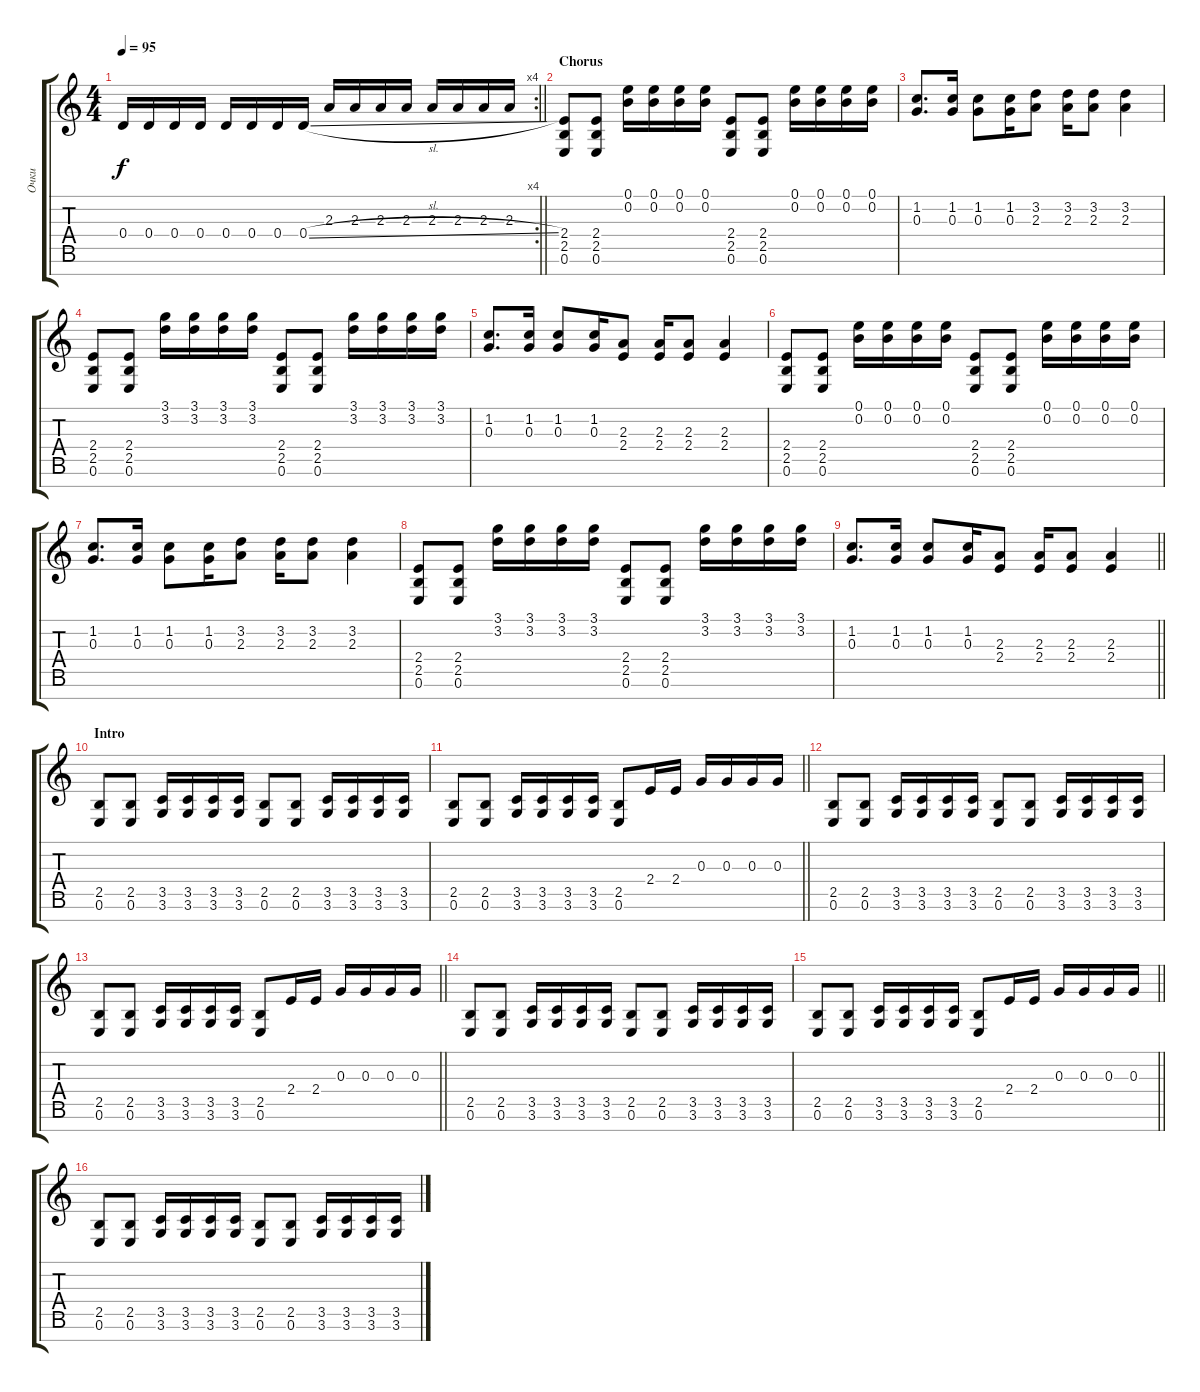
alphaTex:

\track ("Очки" "Очки") {instrument overdrivenguitar}
\staff {score tabs}
\tuning (E4 B3 G3 D3 A2 E2 B1) {hide}
\rc 4
\ts (4 4)
\tempo 95
\clef g2
\barLineRight lightlight
\ks c
0.4.16{dy f} 0.4.16 0.4.16 0.4.16 0.4.16 0.4.16 0.4.16 0.4{sl}.16 2.3.16 2.3.16 2.3.16 2.3.16 2.3.16 2.3.16 2.3.16 2.3.16 |
\section ("" "Chorus")
(2.4 2.5 0.6).8{volume 16} (2.4 2.5 0.6).8 (0.1 0.2).16 (0.1 0.2).16 (0.1 0.2).16 (0.1 0.2).16 (2.4 2.5 0.6).8 (2.4 2.5 0.6).8 (0.1 0.2).16 (0.1 0.2).16 (0.1 0.2).16 (0.1 0.2).16 |
(1.2 0.3).8{d} (1.2 0.3).16 (1.2 0.3).8 (1.2 0.3).16 (3.2 2.3).8 (3.2 2.3).16 (3.2 2.3).8 (3.2 2.3).4 |
(2.4 2.5 0.6).8 (2.4 2.5 0.6).8 (3.1 3.2).16 (3.1 3.2).16 (3.1 3.2).16 (3.1 3.2).16 (2.4 2.5 0.6).8 (2.4 2.5 0.6).8 (3.1 3.2).16 (3.1 3.2).16 (3.1 3.2).16 (3.1 3.2).16 |
(1.2 0.3).8{d} (1.2 0.3).16 (1.2 0.3).8 (1.2 0.3).16 (2.3 2.4).8 (2.3 2.4).16 (2.3 2.4).8 (2.3 2.4).4 |
(2.4 2.5 0.6).8{volume 16} (2.4 2.5 0.6).8 (0.1 0.2).16 (0.1 0.2).16 (0.1 0.2).16 (0.1 0.2).16 (2.4 2.5 0.6).8 (2.4 2.5 0.6).8 (0.1 0.2).16 (0.1 0.2).16 (0.1 0.2).16 (0.1 0.2).16 |
(1.2 0.3).8{d} (1.2 0.3).16 (1.2 0.3).8 (1.2 0.3).16 (3.2 2.3).8 (3.2 2.3).16 (3.2 2.3).8 (3.2 2.3).4 |
(2.4 2.5 0.6).8 (2.4 2.5 0.6).8 (3.1 3.2).16 (3.1 3.2).16 (3.1 3.2).16 (3.1 3.2).16 (2.4 2.5 0.6).8 (2.4 2.5 0.6).8 (3.1 3.2).16 (3.1 3.2).16 (3.1 3.2).16 (3.1 3.2).16 |
\barLineRight lightlight
(1.2 0.3).8{d} (1.2 0.3).16 (1.2 0.3).8 (1.2 0.3).16 (2.3 2.4).8 (2.3 2.4).16 (2.3 2.4).8 (2.3 2.4).4 |
\section ("" "Intro")
(2.5 0.6).8 (2.5 0.6).8 (3.5 3.6).16 (3.5 3.6).16 (3.5 3.6).16 (3.5 3.6).16 (2.5 0.6).8 (2.5 0.6).8 (3.5 3.6).16 (3.5 3.6).16 (3.5 3.6).16 (3.5 3.6).16 |
\barLineRight lightlight
(2.5 0.6).8 (2.5 0.6).8 (3.5 3.6).16 (3.5 3.6).16 (3.5 3.6).16 (3.5 3.6).16 (2.5 0.6).8 2.4.16 2.4.16 0.3.16 0.3.16 0.3.16 0.3.16 |
(2.5 0.6).8 (2.5 0.6).8 (3.5 3.6).16 (3.5 3.6).16 (3.5 3.6).16 (3.5 3.6).16 (2.5 0.6).8 (2.5 0.6).8 (3.5 3.6).16 (3.5 3.6).16 (3.5 3.6).16 (3.5 3.6).16 |
\barLineRight lightlight
(2.5 0.6).8 (2.5 0.6).8 (3.5 3.6).16 (3.5 3.6).16 (3.5 3.6).16 (3.5 3.6).16 (2.5 0.6).8 2.4.16 2.4.16 0.3.16 0.3.16 0.3.16 0.3.16 |
(2.5 0.6).8 (2.5 0.6).8 (3.5 3.6).16 (3.5 3.6).16 (3.5 3.6).16 (3.5 3.6).16 (2.5 0.6).8 (2.5 0.6).8 (3.5 3.6).16 (3.5 3.6).16 (3.5 3.6).16 (3.5 3.6).16 |
\barLineRight lightlight
(2.5 0.6).8 (2.5 0.6).8 (3.5 3.6).16 (3.5 3.6).16 (3.5 3.6).16 (3.5 3.6).16 (2.5 0.6).8 2.4.16 2.4.16 0.3.16 0.3.16 0.3.16 0.3.16 |
(2.5 0.6).8 (2.5 0.6).8 (3.5 3.6).16 (3.5 3.6).16 (3.5 3.6).16 (3.5 3.6).16 (2.5 0.6).8 (2.5 0.6).8 (3.5 3.6).16 (3.5 3.6).16 (3.5 3.6).16 (3.5 3.6).16
